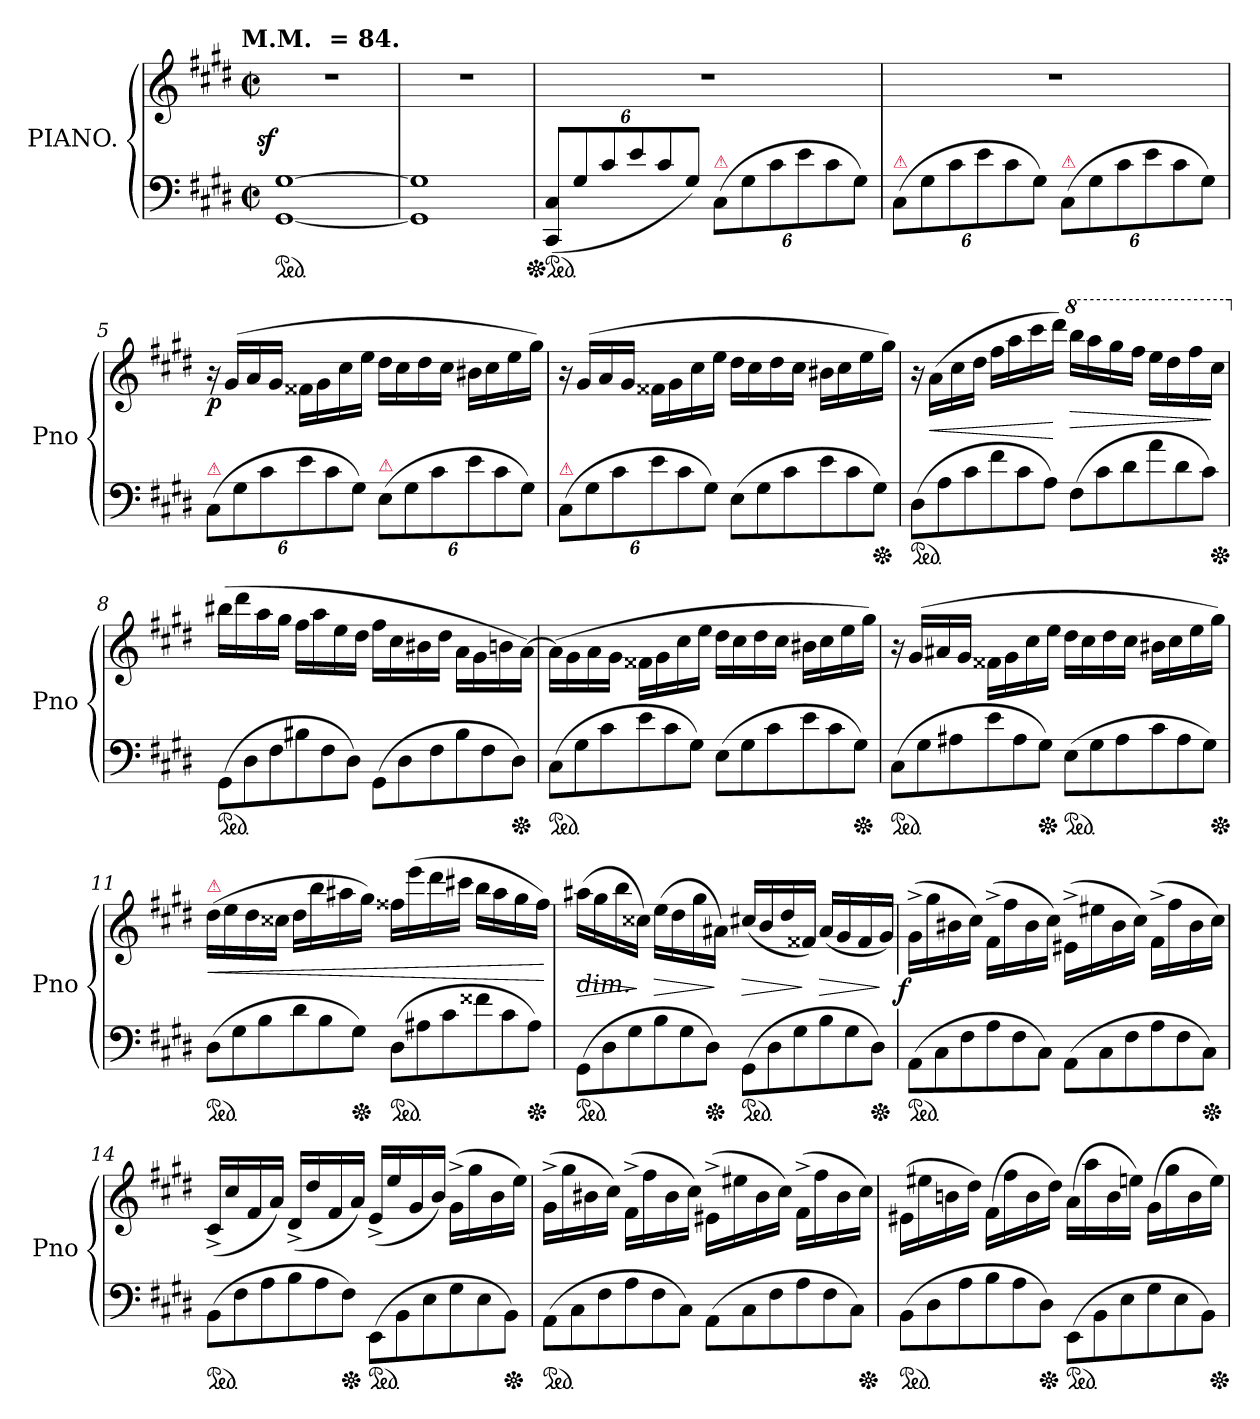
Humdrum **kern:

**kern	**kern	**dynam
*part1	*part1	*part1
*staff2	*staff1	*staff1/2
*I"PIANO.	*	*
*I'Pno	*	*
*clefF4	*clefG2	*
*k[f#c#g#d#]	*k[f#c#g#d#]	*
*c#:	*c#:	*
!!LO:TX:omd:t=M.M. &nbsp;=&nbsp;84.
*M2/2	*M2/2	*
*met(c|)	*met(c|)	*
*MM84	*MM84	*
=1	=1	=1
!	!	!LO:DY:rj
*ped	*	*
[1GG# [1G#	1rdd	sf
=2	=2	=2
1GG#] 1G#]	1rdd	.
=3	=3	=3
!LO:TX:a:color=crimson:t=⚠	!	!
*Xped	*	*
*ped	*	*
(<12CC#/ 12C#/L	1rdd	.
12G#	.	.
12c#	.	.
12e	.	.
12c#	.	.
12G#J)	.	.
!LO:TX:a:color=crimson:t=⚠	!	!
(>12C#\L	.	.
12G#	.	.
12c#	.	.
12e	.	.
12c#	.	.
12G#J)	.	.
=4	=4	=4
!LO:TX:a:color=crimson:t=⚠	!	!
(>12C#\L	1rdd	.
12G#	.	.
12c#	.	.
12e	.	.
12c#	.	.
12G#J)	.	.
!LO:TX:a:color=crimson:t=⚠	!	!
(>12C#\L	.	.
12G#	.	.
12c#	.	.
12e	.	.
12c#	.	.
12G#J)	.	.
=5	=5	=5
!LO:TX:a:color=crimson:t=⚠	!	!
(>12C#L	16r	p
.	(>16g#/LL	.
12G#	.	.
.	16a	.
12c#	.	.
.	16g#JJ	.
12e	16f##X\LL	.
.	16g#	.
12c#	.	.
.	16cc#	.
12G#J)	.	.
.	16eeJJ	.
!LO:TX:a:color=crimson:t=⚠	!	!
(>12EL	16dd#\LL	.
.	16cc#	.
12G#	.	.
.	16dd#	.
12c#	.	.
.	16cc#JJ	.
12e	16b#X\LL	.
.	16cc#	.
12c#	.	.
.	16ee	.
12G#J)	.	.
.	16gg#JJ)	.
=6	=6	=6
!LO:TX:a:color=crimson:t=⚠	!	!
(>12C#L	16r	.
.	(>16g#/LL	.
12G#	.	.
.	16a	.
12c#	.	.
.	16g#JJ	.
12e	16f##X\LL	.
.	16g#	.
12c#	.	.
.	16cc#	.
12G#J)	.	.
.	16eeJJ	.
*Xtuplet	*	*
(>12EL	16dd#\LL	.
.	16cc#	.
12G#	.	.
.	16dd#	.
12c#	.	.
.	16cc#JJ	.
12e	16b#X\LL	.
.	16cc#	.
12c#	.	.
.	16ee	.
*Xped	*	*
12G#J)	.	.
.	16gg#JJ)	.
=7	=7	=7
*ped	*	*
(>12D#L	16r	.
.	(>16a\LL	<
12A	.	.
.	16cc#	.
12c#	.	.
.	16dd#JJ	.
12f#	16ff#\LL	.
.	16aa	.
12c#	.	.
.	16ccc#	.
12AJ)	.	.
.	16ddd#JJ)	[
*	*8va	*
(>12F#L	16bbb\LL	>
.	16aaa	.
12c#	.	.
.	16ggg#	.
12d#	.	.
.	16fff#JJ	.
12a	16eee\LL	.
.	16ddd#	.
12d#	.	.
.	16fff#	.
12c#J)	.	.
*Xped	*	*
.	16ccc#JJ	]
=8	=8	=8
*	*X8va	*
*ped	*	*
(>12GG#L	(>16bb#X\LL	.
.	16ddd#	.
12D#	.	.
.	16aa	.
12F#	.	.
.	16gg#JJ	.
12B#X	16ff#\LL	.
.	16aa	.
12F#	.	.
.	16ee	.
12D#J)	.	.
.	16dd#JJ	.
(>12GG#L	16ff#\LL	.
.	16cc#	.
12D#	.	.
.	16b#X	.
12F#	.	.
.	16dd#JJ	.
12B#	16a\LL	.
.	16g#	.
12F#	.	.
.	16bn	.
*Xped	*	*
12D#J)	.	.
.	[16aJJ)	.
=9	=9	=9
*ped	*	*
(>12C#L	(>16a\LL]	.
.	16g#	.
12G#	.	.
.	16a	.
12c#	.	.
.	16g#JJ	.
12e	16f##X\LL	.
.	16g#	.
12c#	.	.
.	16cc#	.
12G#J)	.	.
.	16eeJJ	.
(>12EL	16dd#\LL	.
.	16cc#	.
12G#	.	.
.	16dd#	.
12c#	.	.
.	16cc#JJ	.
12e	16b#X\LL	.
.	16cc#	.
12c#	.	.
.	16ee	.
*Xped	*	*
12G#J)	.	.
.	16gg#JJ)	.
=10	=10	=10
*ped	*	*
(>12C#L	16r	.
.	(>16g#/LL	.
12G#	.	.
.	16a#X	.
12A#X	.	.
.	16g#JJ	.
12e	16f##X\LL	.
.	16g#	.
12A#	.	.
.	16cc#	.
*Xped	*	*
12G#J)	.	.
.	16eeJJ	.
*ped	*	*
(>12EL	16dd#\LL	.
.	16cc#	.
12G#	.	.
.	16dd#	.
12A#	.	.
.	16cc#JJ	.
12c#	16b#X\LL	.
.	16cc#	.
12A#	.	.
.	16ee	.
12G#J)	.	.
*Xped	*	*
.	16gg#JJ)	.
=11	=11	=11
!	!LO:TX:a:color=crimson:t=⚠	!
*ped	*	*
(>12D#\L	(>16dd#\LL	<
.	16ee	.
12G#	.	.
.	16dd#	.
12B	.	.
.	16cc##XJJ	.
12d#	16dd#\LL	.
.	16bb	.
12B	.	.
.	16aa#X	.
*Xped	*	*
12G#J)	.	.
.	16gg#JJ)	.
*ped	*	*
(>12D#\L	16ff##X\LL	.
.	(>16eee	.
12A#X	.	.
.	16ddd#	.
12c#	.	.
.	16ccc#XJJ	.
12f##X	16bb\LL	.
.	16aa#	.
12c#	.	.
.	16gg#	.
*Xped	*	*
12A#J)	.	.
.	16ff##JJ)	.
.	.	[
=12	=12	=12
!	!LO:TX:c:i:t=dim.	!
*ped	*	*
(>12GG#\L	(>16aa#X\LL	>
.	16gg#	.
12D#	.	.
.	16bb	.
12G#	.	.
.	16cc##XJJ)	]
12B	(>16ee\LL	>
.	16dd#	.
12G#	.	.
.	16gg#	.
*Xped	*	*
12D#J)	.	.
.	16a#XJJ)	]
*ped	*	*
(>12GG#\L	(<16cc#X/LL	>
.	16b	.
12D#	.	.
.	16dd#	.
12G#	.	.
.	16f##XJJ)	]
12B	(<16a#/LL	>
.	16g#	.
12G#	.	.
.	16f##	.
*Xped	*	*
12D#J)	.	.
.	16g#JJ)	]
=13	=13	=13
!	!	!LO:DY:rj
*ped	*	*
(>12AA\L	(>16g#^<\LL	f
.	16gg#	.
12C#	.	.
.	16b#X	.
12F#	.	.
.	16cc#JJ)	.
12A	(>16f#^<\LL	.
.	16ff#	.
12F#	.	.
.	16b#	.
12C#J)	.	.
.	16cc#JJ)	.
(>12AA\L	(>16e#X^<\LL	.
.	16ee#X	.
12C#	.	.
.	16b#	.
12F#	.	.
.	16cc#JJ)	.
12A	(>16f#^<\LL	.
.	16ff#	.
12F#	.	.
.	16b#	.
*Xped	*	*
12C#J)	.	.
.	16cc#JJ)	.
=14	=14	=14
*ped	*	*
(>12BB\L	(<16c#^</LL	.
.	16cc#/	.
12F#	.	.
.	16f#/	.
12A	.	.
.	16a/JJ)	.
12B	(<16d#^</LL	.
.	16dd#/	.
12A	.	.
.	16f#/	.
*Xped	*	*
12F#J)	.	.
.	16a/JJ)	.
*ped	*	*
(>12EE\L	(<16e^</LL	.
.	16ee/	.
12BB	.	.
.	16g#/	.
12E	.	.
.	16b/JJ)	.
12G#	(>16g#^<\LL	.
.	16gg#	.
12E	.	.
.	16b	.
*Xped	*	*
12BBJ)	.	.
.	16eeJJ)	.
=15	=15	=15
*ped	*	*
(>12AA\L	(>16g#^<\LL	.
.	16gg#	.
12C#	.	.
.	16b#X	.
12F#	.	.
.	16cc#JJ)	.
12A	(>16f#^<\LL	.
.	16ff#	.
12F#	.	.
.	16b#	.
12C#J)	.	.
.	16cc#JJ)	.
(>12AA\L	(>16e#X^<\LL	.
.	16ee#X	.
12C#	.	.
.	16b#	.
12F#	.	.
.	16cc#JJ)	.
12A	(>16f#^<\LL	.
.	16ff#	.
12F#	.	.
.	16b#	.
12C#J)	.	.
*Xped	*	*
.	16cc#JJ)	.
=16	=16	=16
*ped	*	*
(>12BB\L	(>16e#X\LL	.
.	16ee#X	.
12D#	.	.
.	16bn	.
12A	.	.
.	16dd#JJ)	.
12B	(>16f#\LL	.
.	16ff#	.
12A	.	.
.	16b	.
*Xped	*	*
12D#J)	.	.
.	16dd#JJ)	.
*ped	*	*
(>12EE\L	(>16a\LL	.
.	16aa	.
12BB	.	.
.	16b	.
12E	.	.
.	16eenJJ)	.
12G#	(>16g#\LL	.
.	16gg#	.
12E	.	.
.	16b	.
12BBJ)	.	.
*Xped	*	*
.	16eeJJ)	.
=	=	=
*-	*-	*-
